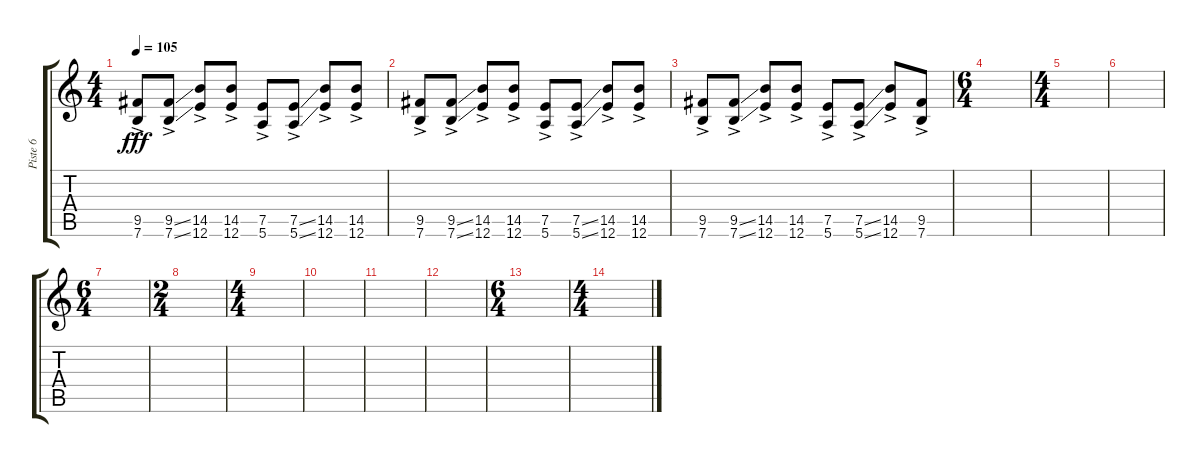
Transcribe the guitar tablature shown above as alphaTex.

\track ("Piste 6" "Piste 6") {instrument synthbass1}
\staff {score tabs}
\tuning (E4 B3 G3 D3 A2 E2) {hide}
\ts (4 4)
\tempo 105
\clef g2
\ks c
(9.5{ac} 7.6{ac}).8{dy fff} (9.5{ss ac} 7.6{ss ac}).8 (14.5{ac} 12.6{ac}).8 (14.5{ac} 12.6{ac}).8 (7.5{ac} 5.6{ac}).8 (7.5{ss ac} 5.6{ss ac}).8 (14.5{ac} 12.6{ac}).8 (14.5{ac} 12.6{ac}).8 |
(9.5{ac} 7.6{ac}).8 (9.5{ss ac} 7.6{ss ac}).8 (14.5{ac} 12.6{ac}).8 (14.5{ac} 12.6{ac}).8 (7.5{ac} 5.6{ac}).8 (7.5{ss ac} 5.6{ss ac}).8 (14.5{ac} 12.6{ac}).8 (14.5{ac} 12.6{ac}).8 |
(9.5{ac} 7.6{ac}).8 (9.5{ss ac} 7.6{ss ac}).8 (14.5{ac} 12.6{ac}).8 (14.5{ac} 12.6{ac}).8 (7.5{ac} 5.6{ac}).8 (7.5{ss ac} 5.6{ss ac}).8 (14.5{ac} 12.6{ac}).8 (9.5{ac} 7.6{ac}).8 |
\ts (6 4)
|
\ts (4 4)
|
|
\ts (6 4)
|
\ts (2 4)
|
\ts (4 4)
|
|
|
|
\ts (6 4)
|
\ts (4 4)
